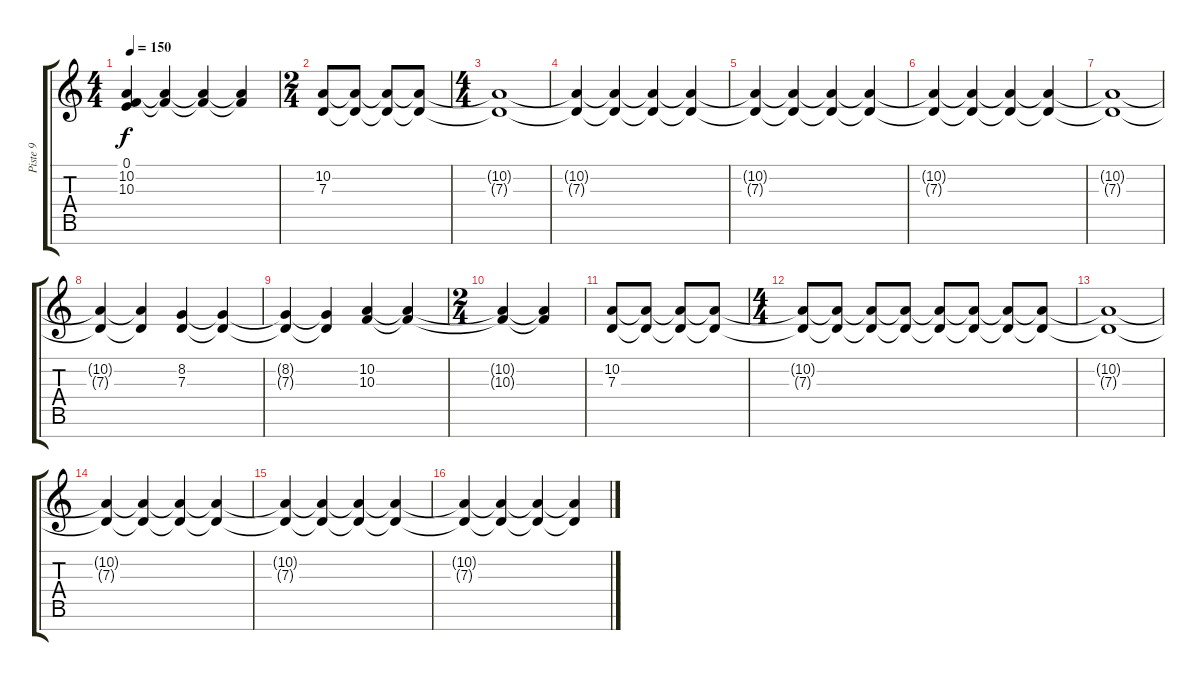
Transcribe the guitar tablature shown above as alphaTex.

\track ("Piste 9" "Piste 9") {instrument pad6metallic}
\staff {score tabs}
\tuning (E4 B3 G3 D3 A2 E2 C2) {hide}
\ts (4 4)
\tempo 150
\clef g2
\ks c
(0.1 10.2{t} 10.3{t}).4{dy f} (10.2{t} 10.3{t}).4 (10.2{t} 10.3{t}).4 (10.2{t} 10.3{t}).4 |
\ts (2 4)
(10.2 7.3).8{volume 12 instrument fx4atmosphere} (10.2{t} 7.3{t}).8 (10.2{t} 7.3{t}).8 (10.2{t} 7.3{t}).8 |
\ts (4 4)
(10.2{t} 7.3{t}).1 |
(10.2{t} 7.3{t}).4 (10.2{t} 7.3{t}).4 (10.2{t} 7.3{t}).4 (10.2{t} 7.3{t}).4 |
(10.2{t} 7.3{t}).4 (10.2{t} 7.3{t}).4 (10.2{t} 7.3{t}).4 (10.2{t} 7.3{t}).4 |
(10.2{t} 7.3{t}).4 (10.2{t} 7.3{t}).4 (10.2{t} 7.3{t}).4 (10.2{t} 7.3{t}).4 |
(10.2{t} 7.3{t}).1 |
(10.2{t} 7.3{t}).4 (10.2{t} 7.3{t}).4 (8.2 7.3).4 (8.2{t} 7.3{t}).4 |
(8.2{t} 7.3{t}).4 (8.2{t} 7.3{t}).4 (10.2 10.3).4 (10.2{t} 10.3{t}).4 |
\ts (2 4)
(10.2{t} 10.3{t}).4 (10.2{t} 10.3{t}).4 |
(10.2 7.3).8{volume 12 instrument fx4atmosphere} (10.2{t} 7.3{t}).8 (10.2{t} 7.3{t}).8 (10.2{t} 7.3{t}).8 |
\ts (4 4)
(10.2{t} 7.3{t}).8{instrument fx4atmosphere} (10.2{t} 7.3{t}).8 (10.2{t} 7.3{t}).8 (10.2{t} 7.3{t}).8 (10.2{t} 7.3{t}).8 (10.2{t} 7.3{t}).8 (10.2{t} 7.3{t}).8 (10.2{t} 7.3{t}).8 |
(10.2{t} 7.3{t}).1 |
(10.2{t} 7.3{t}).4 (10.2{t} 7.3{t}).4 (10.2{t} 7.3{t}).4 (10.2{t} 7.3{t}).4 |
(10.2{t} 7.3{t}).4 (10.2{t} 7.3{t}).4 (10.2{t} 7.3{t}).4 (10.2{t} 7.3{t}).4 |
(10.2{t} 7.3{t}).4 (10.2{t} 7.3{t}).4 (10.2{t} 7.3{t}).4 (10.2{t} 7.3{t}).4
